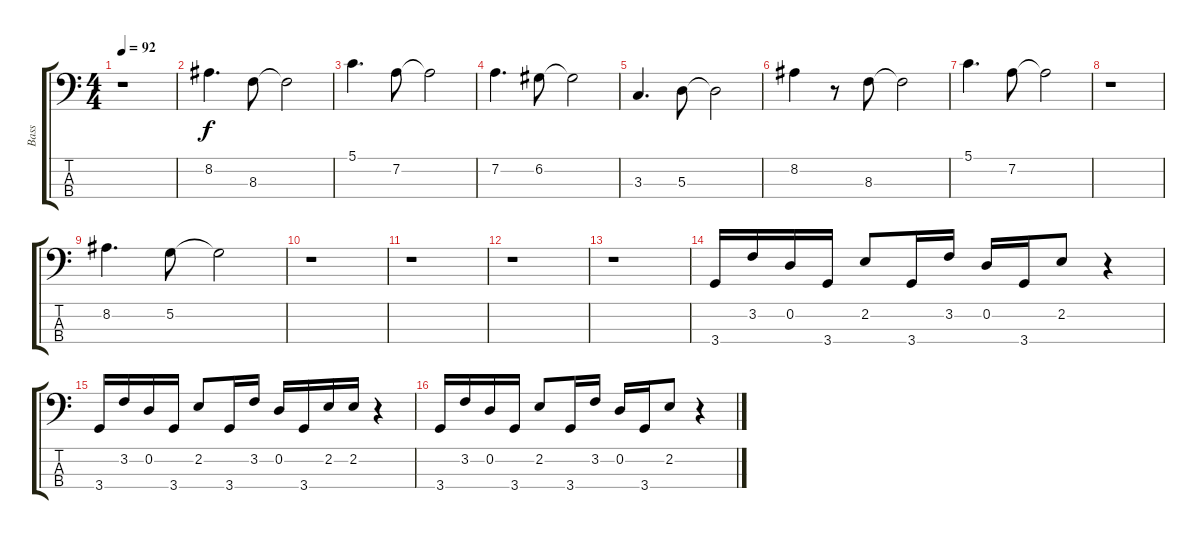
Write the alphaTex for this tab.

\track ("Bass" "Bass") {instrument electricbassfinger}
\staff {score tabs}
\tuning (G2 D2 A1 E1) {hide}
\ts (4 4)
\tempo 92
\clef f4
\ks c
r.1{dy f} |
8.2.4{d} 8.3.8 8.3{t}.2 |
5.1.4{d} 7.2.8 7.2{t}.2 |
7.2.4{d} 6.2.8 6.2{t}.2 |
3.3.4{d} 5.3.8 5.3{t}.2 |
8.2.4 r.8 8.3.8 8.3{t}.2 |
5.1.4{d} 7.2.8 7.2{t}.2 |
r.1 |
8.2.4{d} 5.2.8 5.2{t}.2 |
r.1 |
r.1 |
r.1 |
r.1 |
3.4.16 3.2.16 0.2.16 3.4.16 2.2.8 3.4.16 3.2.16 0.2.16 3.4.16 2.2.8 r.4 |
3.4.16 3.2.16 0.2.16 3.4.16 2.2.8 3.4.16 3.2.16 0.2.16 3.4.16 2.2.16 2.2.16 r.4 |
3.4.16 3.2.16 0.2.16 3.4.16 2.2.8 3.4.16 3.2.16 0.2.16 3.4.16 2.2.8 r.4
